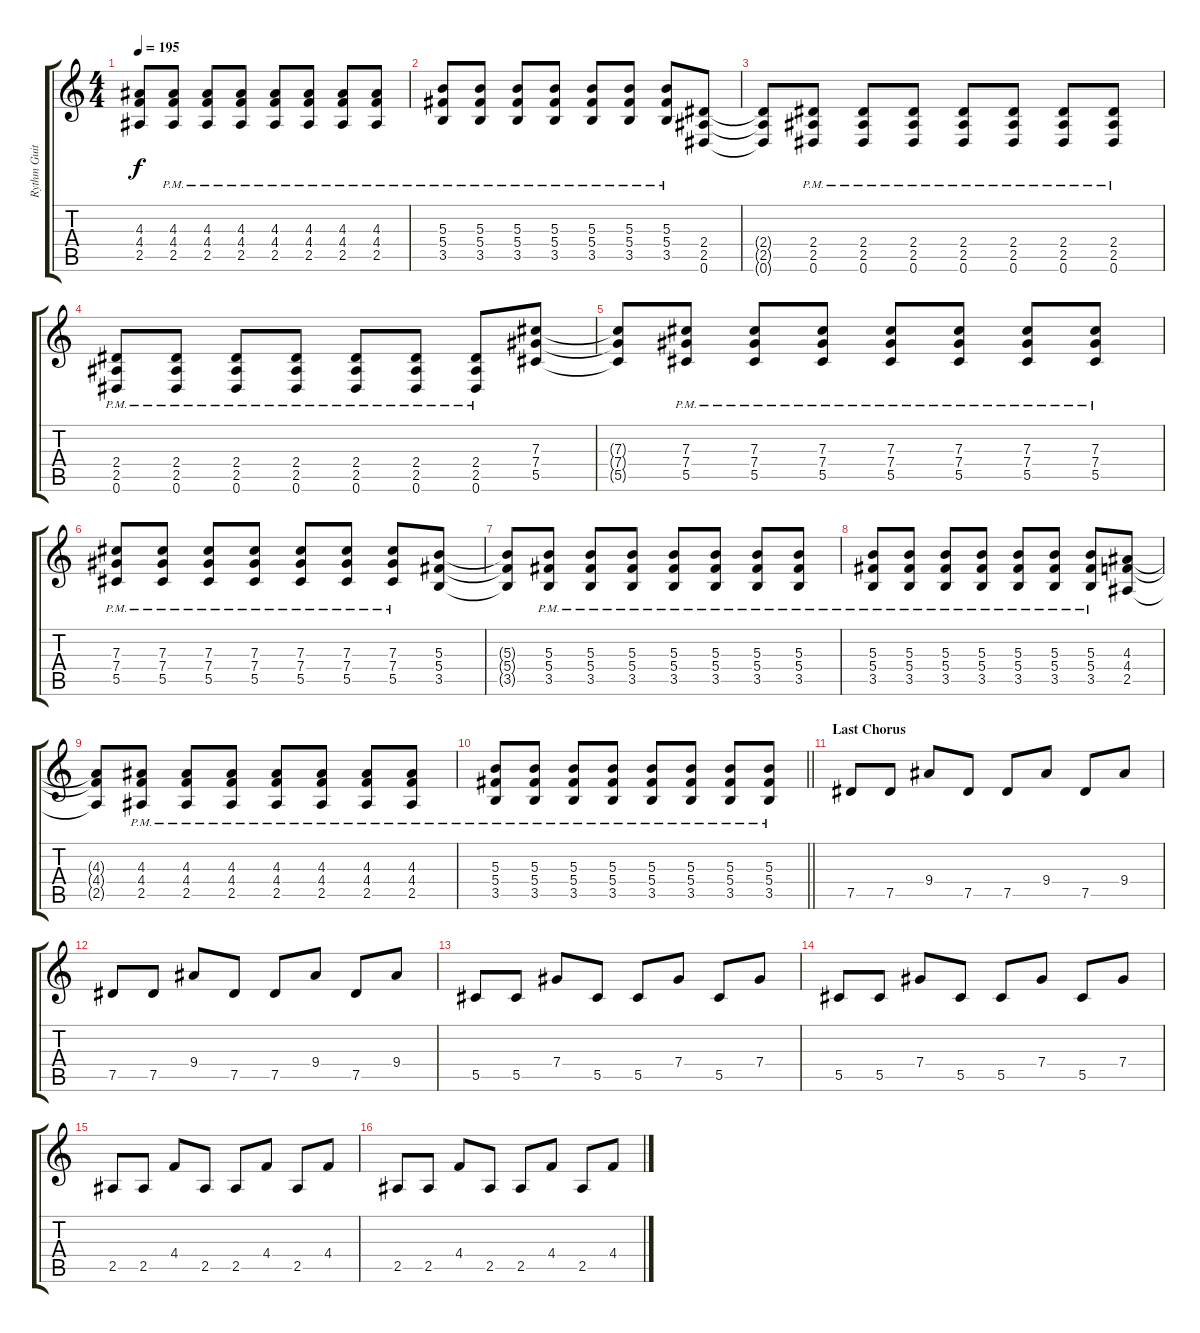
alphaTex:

\track ("Rythm Guitar" "Rythm Guit") {instrument distortionguitar}
\staff {score tabs}
\tuning (Eb4 Bb3 Gb3 Db3 Ab2 Eb2) {hide}
\ts (4 4)
\tempo 195
\clef g2
\ks c
(4.3{t} 4.4{t} 2.5{t}).8{dy f} (4.3{pm} 4.4{pm} 2.5{pm}).8 (4.3{pm} 4.4{pm} 2.5{pm}).8 (4.3{pm} 4.4{pm} 2.5{pm}).8 (4.3{pm} 4.4{pm} 2.5{pm}).8 (4.3{pm} 4.4{pm} 2.5{pm}).8 (4.3{pm} 4.4{pm} 2.5{pm}).8 (4.3{pm} 4.4{pm} 2.5{pm}).8 |
(5.3{pm} 5.4{pm} 3.5{pm}).8 (5.3{pm} 5.4{pm} 3.5{pm}).8 (5.3{pm} 5.4{pm} 3.5{pm}).8 (5.3{pm} 5.4{pm} 3.5{pm}).8 (5.3{pm} 5.4{pm} 3.5{pm}).8 (5.3{pm} 5.4{pm} 3.5{pm}).8 (5.3{pm} 5.4{pm} 3.5{pm}).8 (2.4 2.5 0.6).8 |
(2.4{t} 2.5{t} 0.6{t}).8 (2.4{pm} 2.5{pm} 0.6{pm}).8 (2.4{pm} 2.5{pm} 0.6{pm}).8 (2.4{pm} 2.5{pm} 0.6{pm}).8 (2.4{pm} 2.5{pm} 0.6{pm}).8 (2.4{pm} 2.5{pm} 0.6{pm}).8 (2.4{pm} 2.5{pm} 0.6{pm}).8 (2.4{pm} 2.5{pm} 0.6{pm}).8 |
(2.4{pm} 2.5{pm} 0.6{pm}).8 (2.4{pm} 2.5{pm} 0.6{pm}).8 (2.4{pm} 2.5{pm} 0.6{pm}).8 (2.4{pm} 2.5{pm} 0.6{pm}).8 (2.4{pm} 2.5{pm} 0.6{pm}).8 (2.4{pm} 2.5{pm} 0.6{pm}).8 (2.4{pm} 2.5{pm} 0.6{pm}).8 (7.3 7.4 5.5).8 |
(7.3{t} 7.4{t} 5.5{t}).8 (7.3{pm} 7.4{pm} 5.5{pm}).8 (7.3{pm} 7.4{pm} 5.5{pm}).8 (7.3{pm} 7.4{pm} 5.5{pm}).8 (7.3{pm} 7.4{pm} 5.5{pm}).8 (7.3{pm} 7.4{pm} 5.5{pm}).8 (7.3{pm} 7.4{pm} 5.5{pm}).8 (7.3{pm} 7.4{pm} 5.5{pm}).8 |
(7.3{pm} 7.4{pm} 5.5{pm}).8 (7.3{pm} 7.4{pm} 5.5{pm}).8 (7.3{pm} 7.4{pm} 5.5{pm}).8 (7.3{pm} 7.4{pm} 5.5{pm}).8 (7.3{pm} 7.4{pm} 5.5{pm}).8 (7.3{pm} 7.4{pm} 5.5{pm}).8 (7.3{pm} 7.4{pm} 5.5{pm}).8 (5.3 5.4 3.5).8 |
(5.3{t} 5.4{t} 3.5{t}).8 (5.3{pm} 5.4{pm} 3.5{pm}).8 (5.3{pm} 5.4{pm} 3.5{pm}).8 (5.3{pm} 5.4{pm} 3.5{pm}).8 (5.3{pm} 5.4{pm} 3.5{pm}).8 (5.3{pm} 5.4{pm} 3.5{pm}).8 (5.3{pm} 5.4{pm} 3.5{pm}).8 (5.3{pm} 5.4{pm} 3.5{pm}).8 |
(5.3{pm} 5.4{pm} 3.5{pm}).8 (5.3{pm} 5.4{pm} 3.5{pm}).8 (5.3{pm} 5.4{pm} 3.5{pm}).8 (5.3{pm} 5.4{pm} 3.5{pm}).8 (5.3{pm} 5.4{pm} 3.5{pm}).8 (5.3{pm} 5.4{pm} 3.5{pm}).8 (5.3{pm} 5.4{pm} 3.5{pm}).8 (4.3 4.4 2.5).8 |
(4.3{t} 4.4{t} 2.5{t}).8 (4.3{pm} 4.4{pm} 2.5{pm}).8 (4.3{pm} 4.4{pm} 2.5{pm}).8 (4.3{pm} 4.4{pm} 2.5{pm}).8 (4.3{pm} 4.4{pm} 2.5{pm}).8 (4.3{pm} 4.4{pm} 2.5{pm}).8 (4.3{pm} 4.4{pm} 2.5{pm}).8 (4.3{pm} 4.4{pm} 2.5{pm}).8 |
\barLineRight lightlight
(5.3{pm} 5.4{pm} 3.5{pm}).8 (5.3{pm} 5.4{pm} 3.5{pm}).8 (5.3{pm} 5.4{pm} 3.5{pm}).8 (5.3{pm} 5.4{pm} 3.5{pm}).8 (5.3{pm} 5.4{pm} 3.5{pm}).8 (5.3{pm} 5.4{pm} 3.5{pm}).8 (5.3{pm} 5.4{pm} 3.5{pm}).8 (5.3{pm} 5.4{pm} 3.5{pm}).8 |
\section ("" "Last Chorus")
7.5.8 7.5.8 9.4.8 7.5.8 7.5.8 9.4.8 7.5.8 9.4.8 |
7.5.8 7.5.8 9.4.8 7.5.8 7.5.8 9.4.8 7.5.8 9.4.8 |
5.5.8 5.5.8 7.4.8 5.5.8 5.5.8 7.4.8 5.5.8 7.4.8 |
5.5.8 5.5.8 7.4.8 5.5.8 5.5.8 7.4.8 5.5.8 7.4.8 |
2.5.8 2.5.8 4.4.8 2.5.8 2.5.8 4.4.8 2.5.8 4.4.8 |
2.5.8 2.5.8 4.4.8 2.5.8 2.5.8 4.4.8 2.5.8 4.4.8
